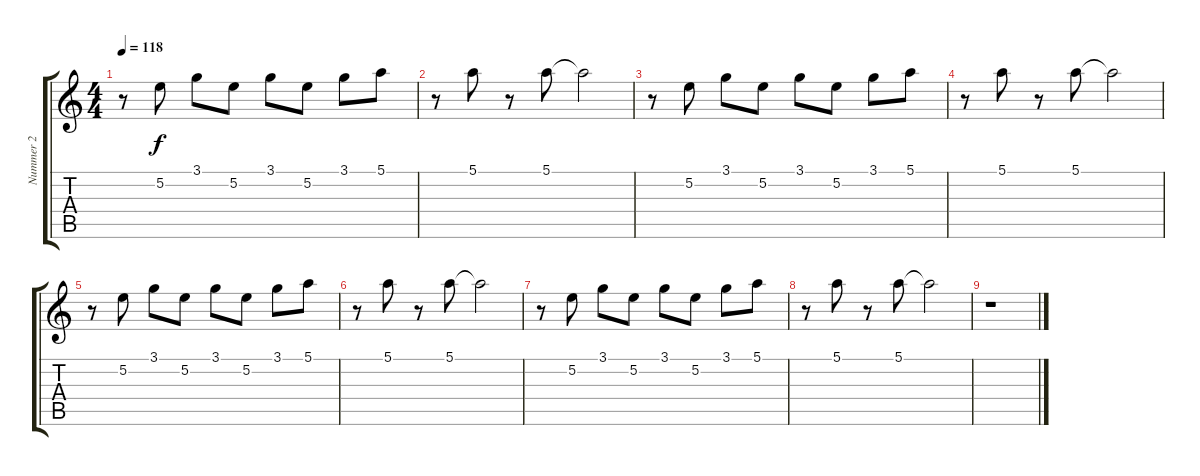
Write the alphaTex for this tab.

\track ("Nummer 2" "Nummer 2") {instrument electricguitarclean}
\staff {score tabs}
\tuning (E4 B3 G3 D3 A2 E2) {hide}
\ts (4 4)
\tempo 118
\clef g2
\ks c
r.8{dy f} 5.2.8 3.1.8 5.2.8 3.1.8 5.2.8 3.1.8 5.1.8 |
r.8 5.1.8 r.8 5.1.8 5.1{t}.2 |
r.8 5.2.8 3.1.8 5.2.8 3.1.8 5.2.8 3.1.8 5.1.8 |
r.8 5.1.8 r.8 5.1.8 5.1{t}.2 |
r.8 5.2.8 3.1.8 5.2.8 3.1.8 5.2.8 3.1.8 5.1.8 |
r.8 5.1.8 r.8 5.1.8 5.1{t}.2 |
r.8 5.2.8 3.1.8 5.2.8 3.1.8 5.2.8 3.1.8 5.1.8 |
r.8 5.1.8 r.8 5.1.8 5.1{t}.2 |
r.1
